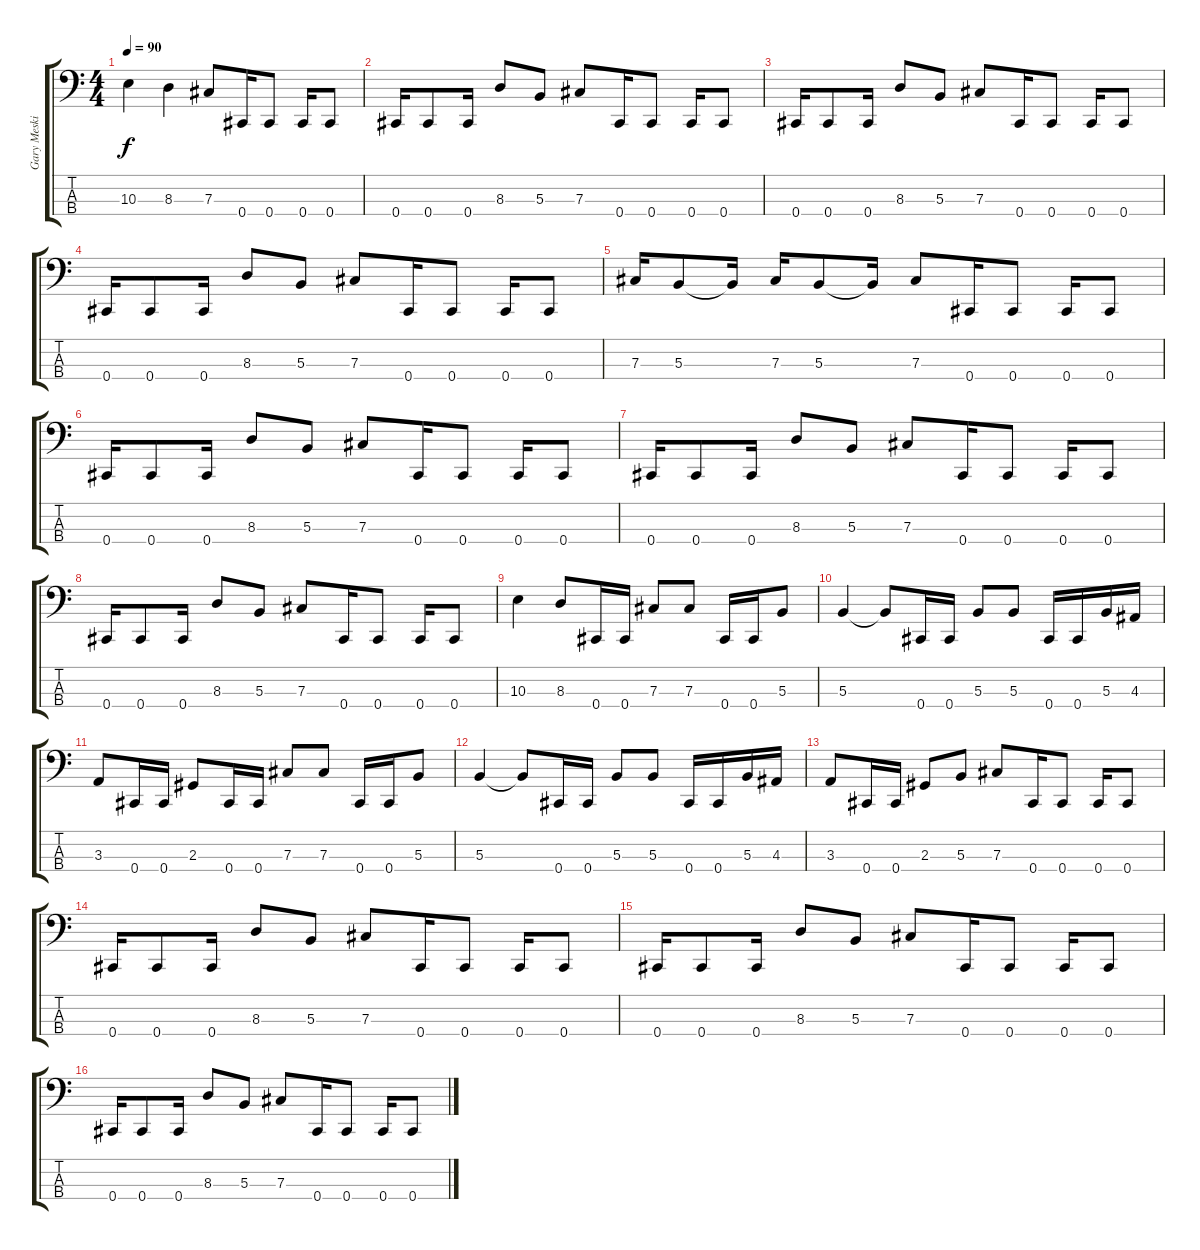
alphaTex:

\track ("Gary Meskil (also vocals)" "Gary Meski") {instrument electricbasspick}
\staff {score tabs}
\tuning (E2 B1 Gb1 Db1) {hide}
\ts (4 4)
\tempo 90
\clef f4
\ks c
10.3.4{dy f} 8.3.4 7.3.8 0.4.16 0.4.8 0.4.16 0.4.8 |
0.4.16 0.4.8 0.4.16 8.3.8 5.3.8 7.3.8 0.4.16 0.4.8 0.4.16 0.4.8 |
0.4.16 0.4.8 0.4.16 8.3.8 5.3.8 7.3.8 0.4.16 0.4.8 0.4.16 0.4.8 |
0.4.16 0.4.8 0.4.16 8.3.8 5.3.8 7.3.8 0.4.16 0.4.8 0.4.16 0.4.8 |
7.3.16 5.3.8 5.3{t}.16 7.3.16 5.3.8 5.3{t}.16 7.3.8 0.4.16 0.4.8 0.4.16 0.4.8 |
0.4.16 0.4.8 0.4.16 8.3.8 5.3.8 7.3.8 0.4.16 0.4.8 0.4.16 0.4.8 |
0.4.16 0.4.8 0.4.16 8.3.8 5.3.8 7.3.8 0.4.16 0.4.8 0.4.16 0.4.8 |
0.4.16 0.4.8 0.4.16 8.3.8 5.3.8 7.3.8 0.4.16 0.4.8 0.4.16 0.4.8 |
10.3.4 8.3.8 0.4.16 0.4.16 7.3.8 7.3.8 0.4.16 0.4.16 5.3.8 |
5.3.4 5.3{t}.8 0.4.16 0.4.16 5.3.8 5.3.8 0.4.16 0.4.16 5.3.16 4.3.16 |
3.3.8 0.4.16 0.4.16 2.3.8 0.4.16 0.4.16 7.3.8 7.3.8 0.4.16 0.4.16 5.3.8 |
5.3.4 5.3{t}.8 0.4.16 0.4.16 5.3.8 5.3.8 0.4.16 0.4.16 5.3.16 4.3.16 |
3.3.8 0.4.16 0.4.16 2.3.8 5.3.8 7.3.8 0.4.16 0.4.8 0.4.16 0.4.8 |
0.4.16 0.4.8 0.4.16 8.3.8 5.3.8 7.3.8 0.4.16 0.4.8 0.4.16 0.4.8 |
0.4.16 0.4.8 0.4.16 8.3.8 5.3.8 7.3.8 0.4.16 0.4.8 0.4.16 0.4.8 |
0.4.16 0.4.8 0.4.16 8.3.8 5.3.8 7.3.8 0.4.16 0.4.8 0.4.16 0.4.8
